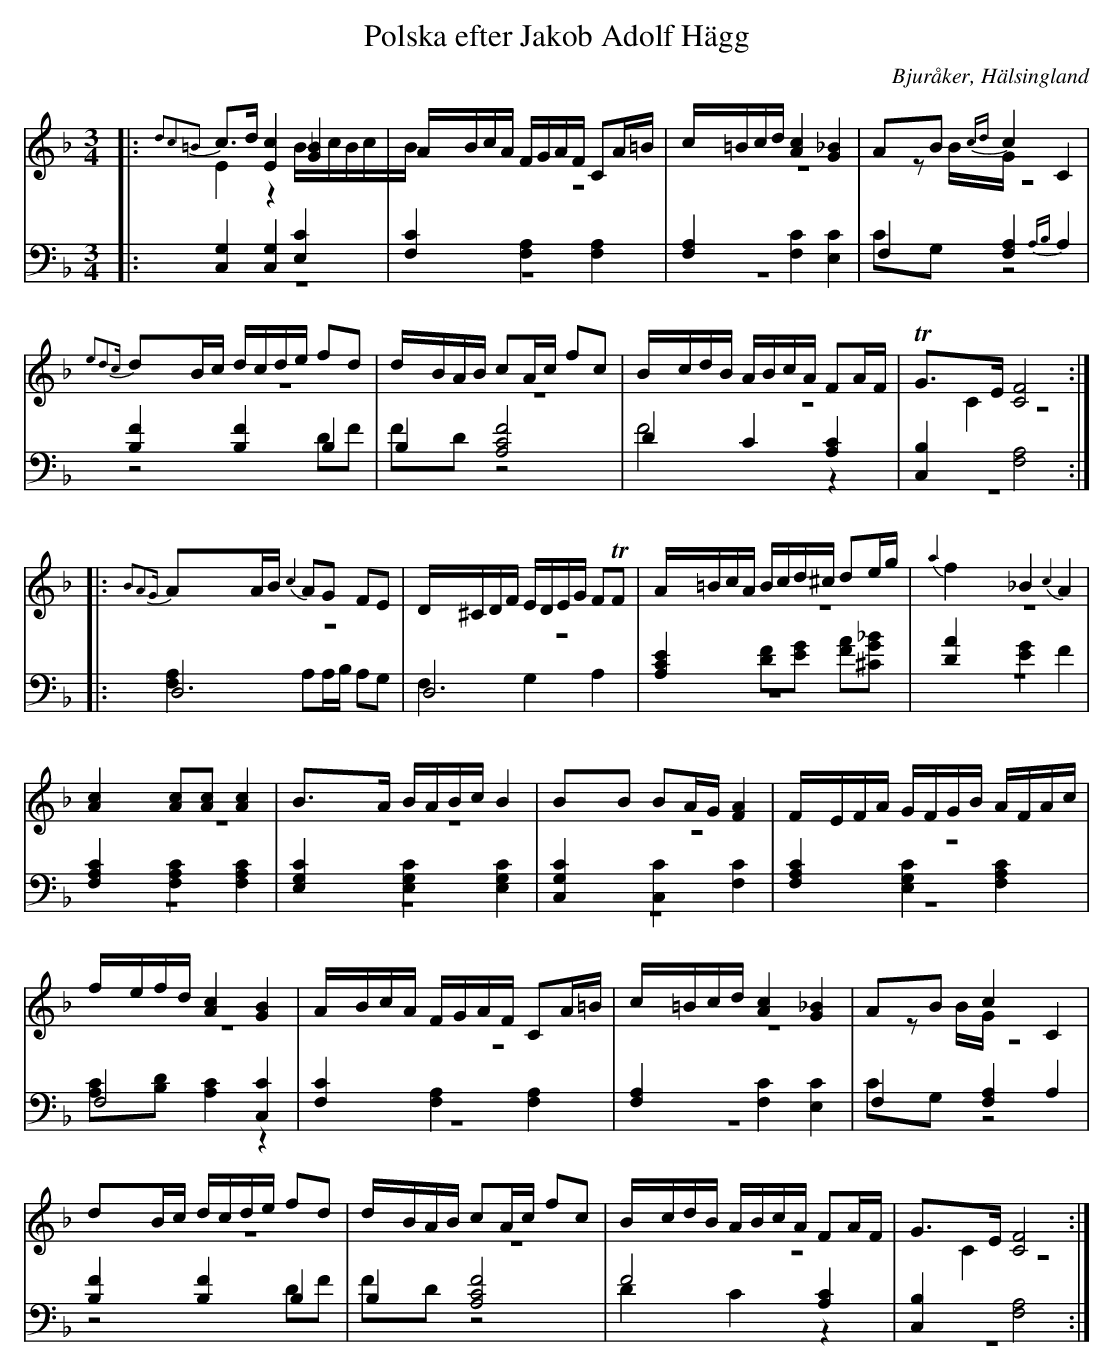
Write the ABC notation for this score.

X:1
T: Polska efter Jakob Adolf Hägg
O: Bjuråker, Hälsingland
M: 3/4
L: 1/16
K: F
V:1
V:2 merge
V:3
V:4 merge
V:1
|: {d2c2=B2}c2>d2 [E4c4] [G4_B4]|ABcA FGAF C2A=B|c=Bcd [A4c4] [G4_B4]|A2B2 {cd}c4 C4 |
{e2d2c}d2Bc dcde f2d2|dBAB c2Ac f2c2|BcdB ABcA F2AF|TG2>E2 [C8F8]:|
|:{B2A2G}A2AB {c2}A2G2 F2E2|D^CDF EDEG F2TF2|A=BcA Bcd^c d2eg|{a2}f4 _B4 {c2}A4 |
[A4c4] [A2c2][A2c2] [A4c4]|B2>A2 BABc B4|B2B2 B2AG [F4A4]|FEFA GFGB AFAc|
fefd [A4c4] [G4B4]|ABcA FGAF C2A=B|c=Bcd [A4c4] [G4_B4]|A2B2 c4 C4 |
d2Bc dcde f2d2|dBAB c2Ac f2c2|BcdB ABcA F2AF|G2>E2 [C8F8]:|
V:2
|:E4 z4 B4/5c4/5B4/5c4/5B4/5|z12|z12|z2BG z8 |
z12|z12|z12|C4 z8:|
|:z12|z12|z12|z12 |
z12|z12|z12|z12|
z12|z12|z12|z2BG z8 |
z12|z12|z12|C4 z8:|
V:3 clef=bass
|: [C,4G,4] [C,4G,4] [E,4C4]|[F,4C4] [F,4A,4] [F,4A,4]|[F,4A,4] [F,4C4] [E,4C4]| F,4 [F,4A,4] {A,B,}A,4|
[B,4F4] [B,4F4] B,4|B,4 [A,8C8F8]|D4 C4 [A,4C4]|[C,4B,4] [F,8A,8]:|
|:D,12|D,12|[A,4C4E4] [D2F2][E2G2] [F2A2][^C2G2_B2]|
[D4A4] [E4G4] F4|[F,4A,4C4] [F,4A,4C4] [F,4A,4C4]|[E,4G,4C4] [E,4G,4C4] [E,4G,4C4]|[C,4G,4C4] [C,4C4] [F,4C4]|
[F,4A,4C4] [E,4G,4C4] [F,4A,4C4]|F,8 [C,4C4]|[F,4C4] [F,4A,4] [F,4A,4]|[F,4A,4] [F,4C4] [E,4C4]|
F,4 [F,4A,4] A,4|[B,4F4] [B,4F4] B,4|B,4 [A,8C8F8]|F8  [A,4C4]|[C,4B,4] [F,8A,8]:|
V:4 clef=bass
|:z12|z12|z12|C2G,2 z8 |
z8 D2F2|F2D2 z8|F8 z4|z12:|
|:[F,4A,4] A,2A,B, A,2G,2|F,4 G,4 A,4|z12|z12 |
z12|z12|z12|z12|
[A,2C2][B,2D2] [A,4C4] z4|z12|z12|C2G,2 z8 |
z8 D2F2|F2D2 z8|D4 C4 z4|z12:|
